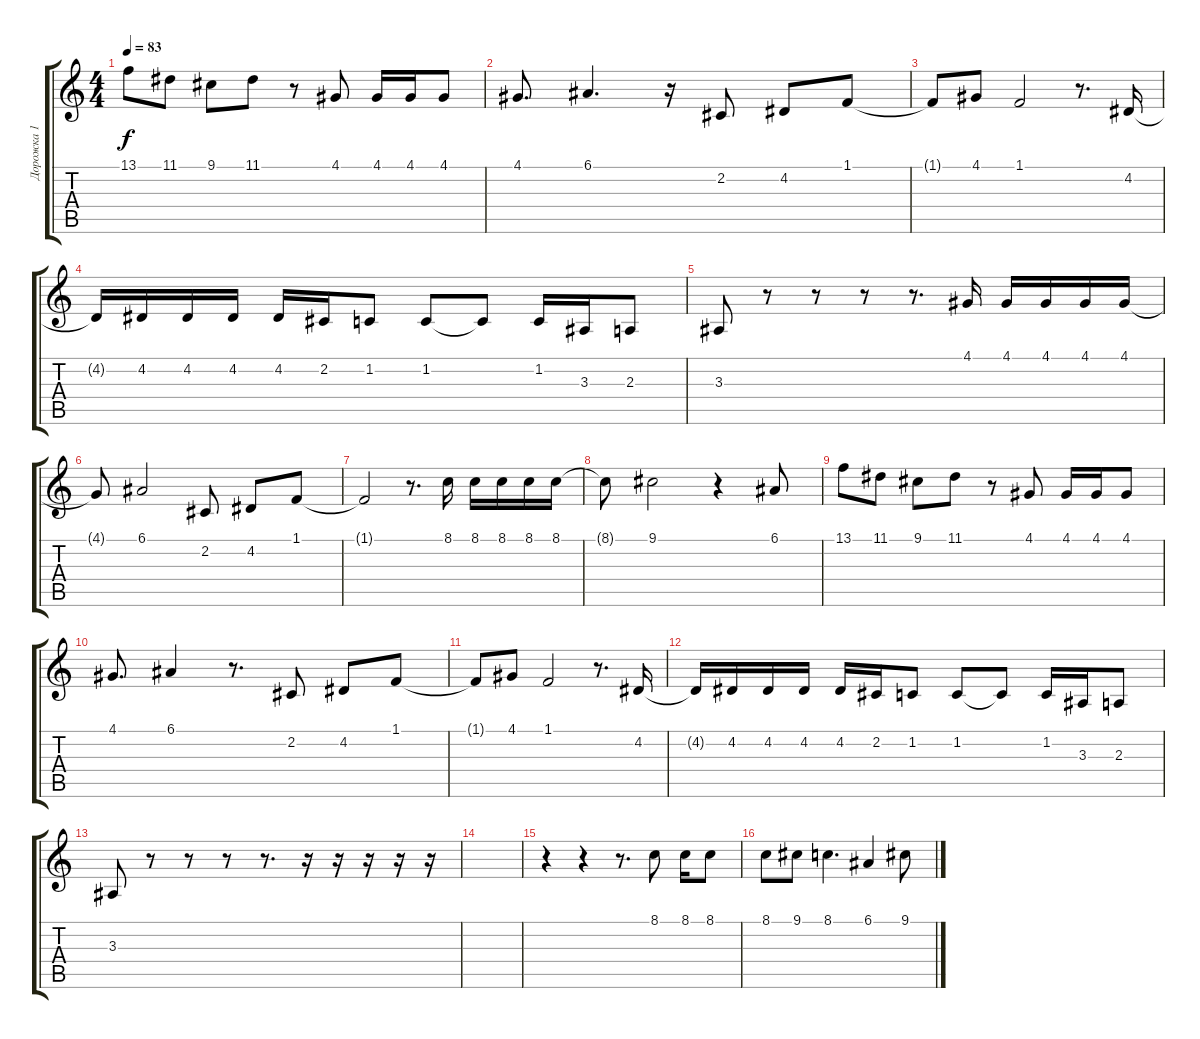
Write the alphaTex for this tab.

\track ("Дорожка 1" "Дорожка 1") {instrument electricgrandpiano}
\staff {score tabs}
\tuning (E4 B3 G3 D3 A2 E2) {hide}
\ts (4 4)
\tempo 83
\clef g2
\ks c
13.1.8{dy f} 11.1.8 9.1.8 11.1.8 r.8 4.1.8 4.1.16 4.1.16 4.1.8 |
4.1.8{d} 6.1.4{d} r.16 2.2.8 4.2.8 1.1.8 |
1.1{t}.8 4.1.8 1.1.2 r.8{d} 4.2.16 |
4.2{t}.16 4.2.16 4.2.16 4.2.16 4.2.16 2.2.16 1.2.8 1.2.8 1.2{t}.8 1.2.16 3.3.16 2.3.8 |
3.3.8 r.8 r.8 r.8 r.8{d} 4.1.16 4.1.16 4.1.16 4.1.16 4.1.16 |
4.1{t}.8 6.1.2 2.2.8 4.2.8 1.1.8 |
1.1{t}.2 r.8{d} 8.1.16 8.1.16 8.1.16 8.1.16 8.1.16 |
8.1{t}.8 9.1.2 r.4 6.1.8 |
13.1.8 11.1.8 9.1.8 11.1.8 r.8 4.1.8 4.1.16 4.1.16 4.1.8 |
4.1.8{d} 6.1.4 r.8{d} 2.2.8 4.2.8 1.1.8 |
1.1{t}.8 4.1.8 1.1.2 r.8{d} 4.2.16 |
4.2{t}.16 4.2.16 4.2.16 4.2.16 4.2.16 2.2.16 1.2.8 1.2.8 1.2{t}.8 1.2.16 3.3.16 2.3.8 |
3.3.8 r.8 r.8 r.8 r.8{d} r.16 r.16 r.16 r.16 r.16 |
|
r.4 r.4 r.8{d} 8.1.8 8.1.16 8.1.8 |
8.1.8 9.1.8 8.1.4{d} 6.1.4 9.1.8
